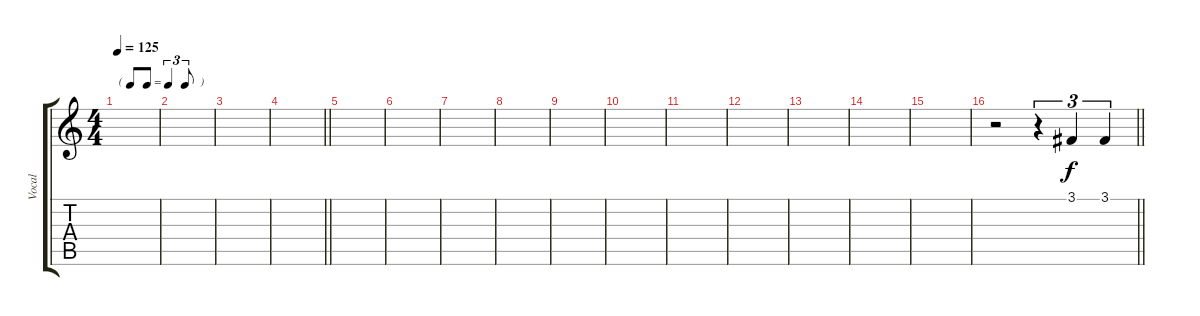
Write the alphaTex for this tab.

\track ("Vocal" "Vocal") {instrument oboe}
\staff {score tabs}
\tuning (Eb4 Bb3 Gb3 Db3 Ab2 Eb2) {hide}
\ts (4 4)
\tf triplet8th
\tempo 125
\clef g2
\ks c
|
|
|
\barLineRight lightlight
|
|
|
|
|
|
|
|
|
|
|
|
\barLineRight lightlight
r.2 r.4{tu (3 2)} 3.1.4{tu (3 2)} 3.1.4{tu (3 2)}
